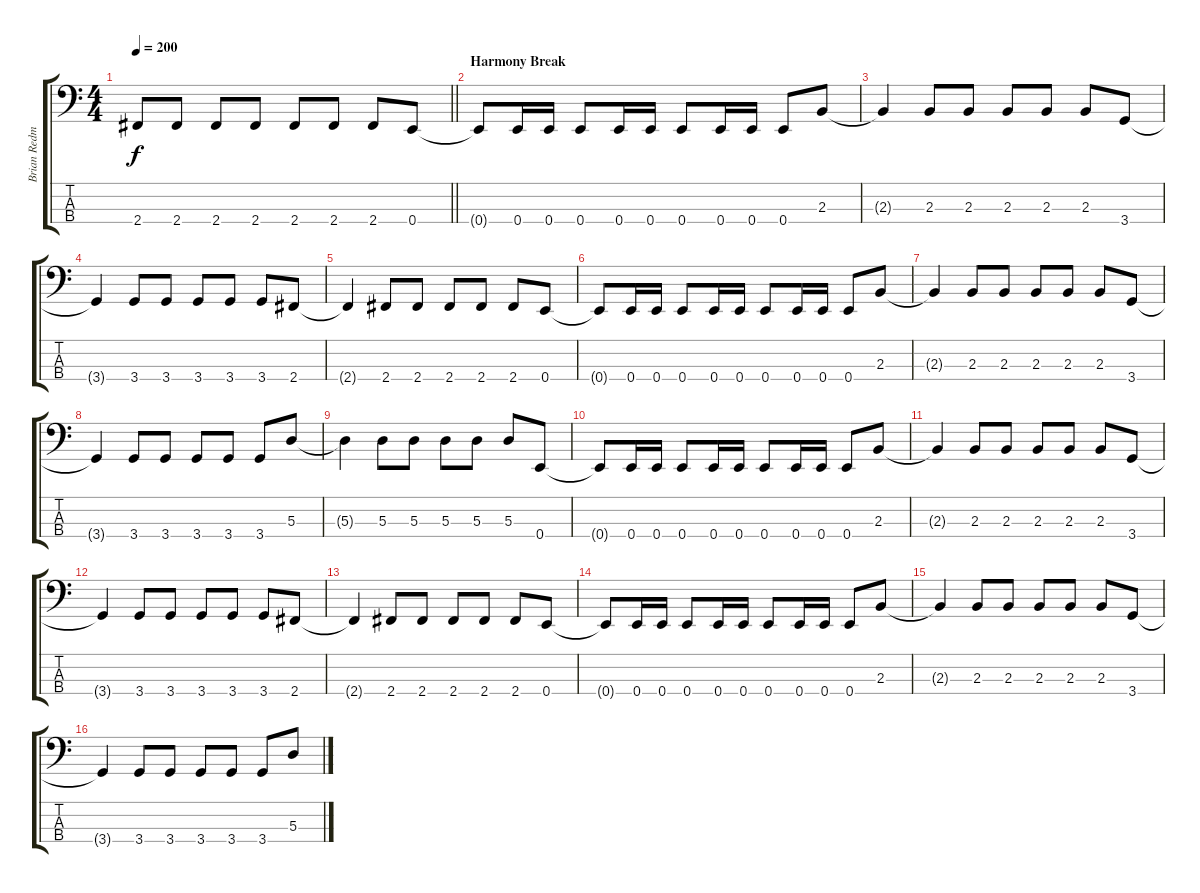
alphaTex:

\track ("Brian Redman" "Brian Redm") {instrument electricbassfinger}
\staff {score tabs}
\tuning (G2 D2 A1 E1) {hide}
\ts (4 4)
\tempo 200
\clef f4
\barLineRight lightlight
\ks c
2.4.8{dy f} 2.4.8 2.4.8 2.4.8 2.4.8 2.4.8 2.4.8 0.4.8 |
\section ("" "Harmony Break")
0.4{t}.8 0.4.16 0.4.16 0.4.8 0.4.16 0.4.16 0.4.8 0.4.16 0.4.16 0.4.8 2.3.8 |
2.3{t}.4 2.3.8 2.3.8 2.3.8 2.3.8 2.3.8 3.4.8 |
3.4{t}.4 3.4.8 3.4.8 3.4.8 3.4.8 3.4.8 2.4.8 |
2.4{t}.4 2.4.8 2.4.8 2.4.8 2.4.8 2.4.8 0.4.8 |
0.4{t}.8 0.4.16 0.4.16 0.4.8 0.4.16 0.4.16 0.4.8 0.4.16 0.4.16 0.4.8 2.3.8 |
2.3{t}.4 2.3.8 2.3.8 2.3.8 2.3.8 2.3.8 3.4.8 |
3.4{t}.4 3.4.8 3.4.8 3.4.8 3.4.8 3.4.8 5.3.8 |
5.3{t}.4 5.3.8 5.3.8 5.3.8 5.3.8 5.3.8 0.4.8 |
0.4{t}.8 0.4.16 0.4.16 0.4.8 0.4.16 0.4.16 0.4.8 0.4.16 0.4.16 0.4.8 2.3.8 |
2.3{t}.4 2.3.8 2.3.8 2.3.8 2.3.8 2.3.8 3.4.8 |
3.4{t}.4 3.4.8 3.4.8 3.4.8 3.4.8 3.4.8 2.4.8 |
2.4{t}.4 2.4.8 2.4.8 2.4.8 2.4.8 2.4.8 0.4.8 |
0.4{t}.8 0.4.16 0.4.16 0.4.8 0.4.16 0.4.16 0.4.8 0.4.16 0.4.16 0.4.8 2.3.8 |
2.3{t}.4 2.3.8 2.3.8 2.3.8 2.3.8 2.3.8 3.4.8 |
3.4{t}.4 3.4.8 3.4.8 3.4.8 3.4.8 3.4.8 5.3.8
